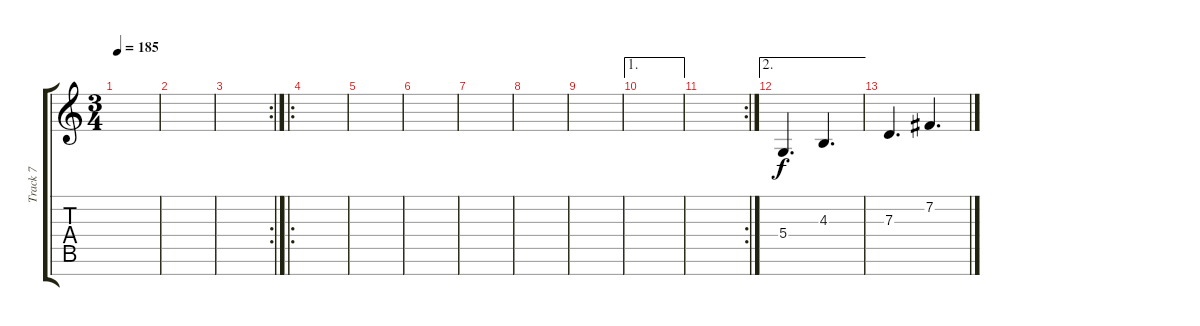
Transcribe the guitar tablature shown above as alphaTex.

\track ("Track 7" "Track 7") {instrument tenorsax}
\staff {score tabs}
\tuning (E4 B3 G3 D3 A2 E2 B1) {hide}
\ts (3 4)
\tempo 185
\clef g2
\ks c
|
|
\rc 2
|
\ro
|
|
|
|
|
|
\ae 1
|
\rc 2
|
\ae 2
5.4.4{d} 4.3.4{d} |
7.3.4{d} 7.2.4{d}
